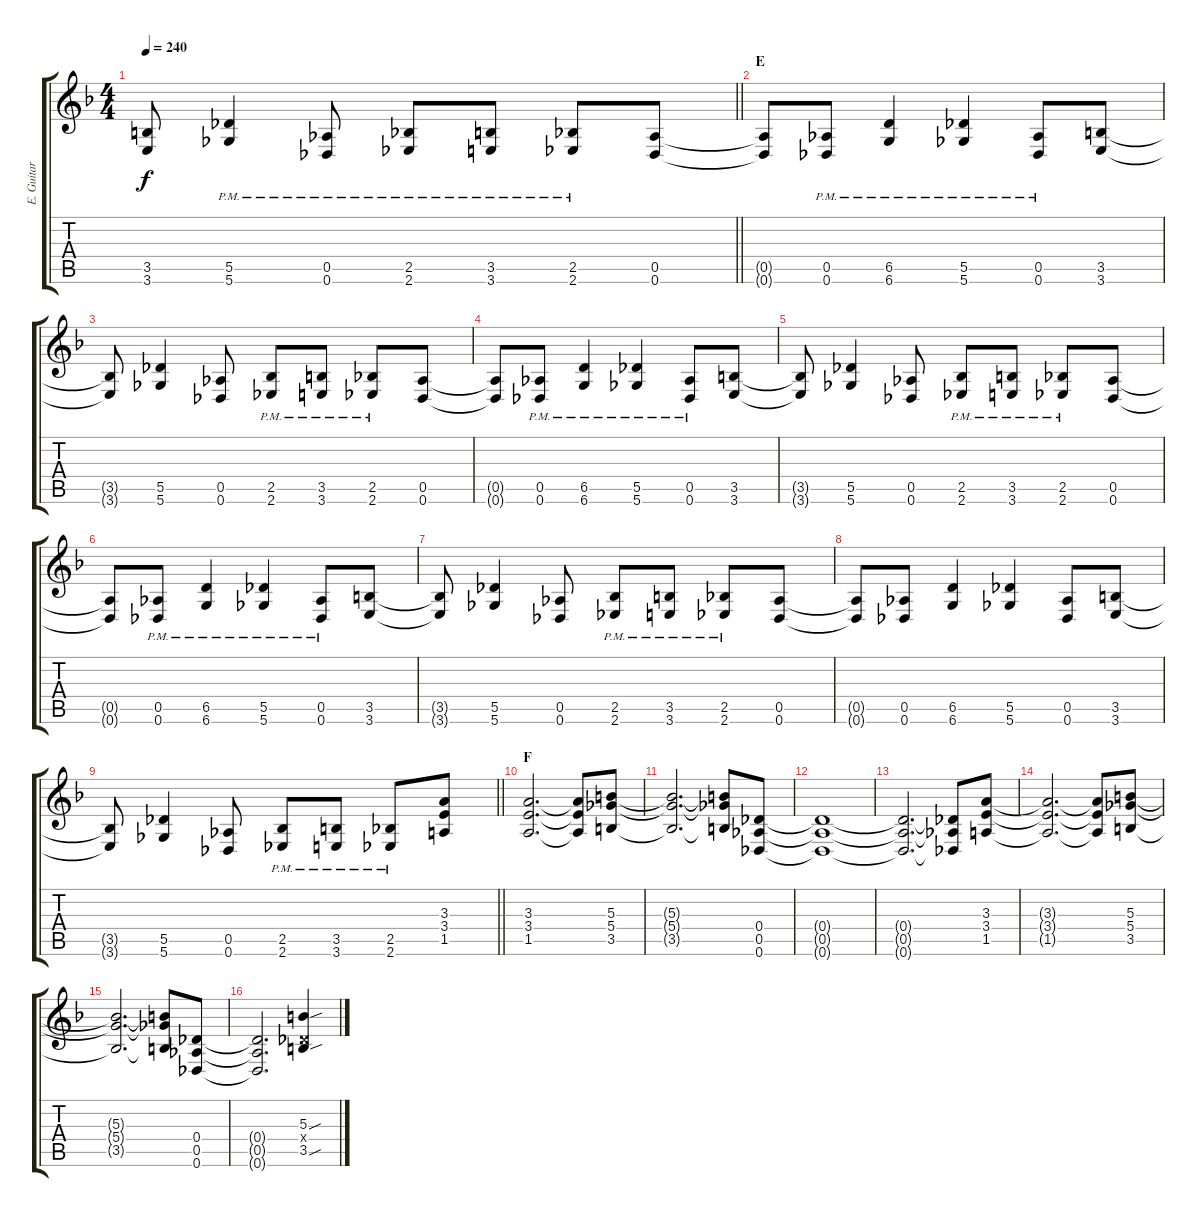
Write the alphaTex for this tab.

\track ("E. Guitar II" "E. Guitar ") {instrument distortionguitar}
\staff {score tabs}
\tuning (Eb4 Bb3 Gb3 Db3 Ab2 Db2) {hide}
\ts (4 4)
\tempo 240
\clef g2
\barLineRight lightlight
\ks f
(3.5{t} 3.6{t}).8{dy f} (5.5{pm} 5.6{pm}).4 (0.5{pm} 0.6{pm}).8 (2.5{pm} 2.6{pm}).8 (3.5{pm} 3.6{pm}).8 (2.5{pm} 2.6{pm}).8 (0.5 0.6).8 |
\section ("" "E")
(0.5{t} 0.6{t}).8 (0.5{pm} 0.6{pm}).8 (6.5{pm} 6.6{pm}).4 (5.5{pm} 5.6{pm}).4 (0.5{pm} 0.6{pm}).8 (3.5 3.6).8 |
(3.5{t} 3.6{t}).8 (5.5 5.6).4 (0.5 0.6).8 (2.5{pm} 2.6{pm}).8 (3.5{pm} 3.6{pm}).8 (2.5{pm} 2.6{pm}).8 (0.5 0.6).8 |
(0.5{t} 0.6{t}).8 (0.5{pm} 0.6{pm}).8 (6.5{pm} 6.6{pm}).4 (5.5{pm} 5.6{pm}).4 (0.5{pm} 0.6{pm}).8 (3.5 3.6).8 |
(3.5{t} 3.6{t}).8 (5.5 5.6).4 (0.5 0.6).8 (2.5{pm} 2.6{pm}).8 (3.5{pm} 3.6{pm}).8 (2.5{pm} 2.6{pm}).8 (0.5 0.6).8 |
(0.5{t} 0.6{t}).8 (0.5{pm} 0.6{pm}).8 (6.5{pm} 6.6{pm}).4 (5.5{pm} 5.6{pm}).4 (0.5{pm} 0.6{pm}).8 (3.5 3.6).8 |
(3.5{t} 3.6{t}).8 (5.5 5.6).4 (0.5 0.6).8 (2.5{pm} 2.6{pm}).8 (3.5{pm} 3.6{pm}).8 (2.5{pm} 2.6{pm}).8 (0.5 0.6).8 |
(0.5{t} 0.6{t}).8 (0.5 0.6).8 (6.5 6.6).4 (5.5 5.6).4 (0.5 0.6).8 (3.5 3.6).8 |
\barLineRight lightlight
(3.5{t} 3.6{t}).8 (5.5 5.6).4 (0.5 0.6).8 (2.5{pm} 2.6{pm}).8 (3.5{pm} 3.6{pm}).8 (2.5{pm} 2.6{pm}).8 (3.3 3.4 1.5).8 |
\section ("" "F")
(3.3 3.4 1.5).2{d} (3.3{t} 3.4{t} 1.5{t}).8 (5.3 5.4 3.5).8 |
(5.3{t} 5.4{t} 3.5{t}).2{d} (5.3{t} 5.4{t} 3.5{t}).8 (0.4 0.5 0.6).8 |
(0.4{t} 0.5{t} 0.6{t}).1 |
(0.4{t} 0.5{t} 0.6{t}).2{d} (0.4{t} 0.5{t} 0.6{t}).8 (3.3 3.4 1.5).8 |
(3.3{t} 3.4{t} 1.5{t}).2{d} (3.3{t} 3.4{t} 1.5{t}).8 (5.3 5.4 3.5).8 |
(5.3{t} 5.4{t} 3.5{t}).2{d} (5.3{t} 5.4{t} 3.5{t}).8 (0.4 0.5 0.6).8 |
(0.4{t} 0.5{t} 0.6{t}).2{d} (5.3{sou} 0.4{x} 3.5{sou}).4
